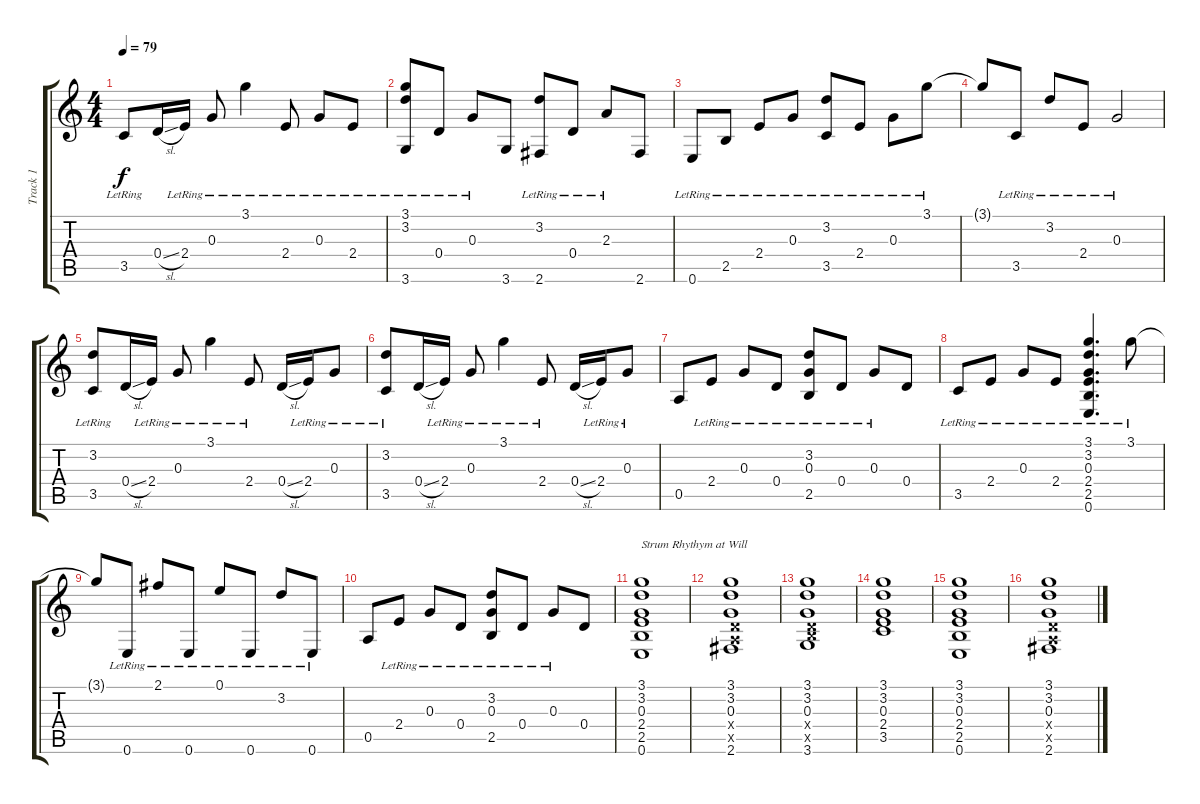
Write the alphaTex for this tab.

\track ("Track 1" "Track 1") {instrument acousticguitarsteel}
\staff {score tabs}
\tuning (E4 B3 G3 D3 A2 E2) {hide}
\ts (4 4)
\tempo 79
\clef g2
\ks c
3.5{lr}.8{dy f} 0.4{sl}.16 2.4{lr}.16 0.3{lr}.8 3.1{lr}.4 2.4{lr}.8 0.3{lr}.8 2.4{lr}.8 |
(3.1{lr} 3.2{lr} 3.6{lr}).8 0.4{lr}.8 0.3{lr}.8 3.6.8 (3.2{lr} 2.6{lr}).8 0.4{lr}.8 2.3{lr}.8 2.6.8 |
0.6{lr}.8 2.5{lr}.8 2.4{lr}.8 0.3{lr}.8 (3.2{lr} 3.5{lr}).8 2.4{lr}.8 0.3{lr}.8 3.1{lr}.8 |
3.1{t}.8 3.5{lr}.8 3.2{lr}.8 2.4{lr}.8 0.3{lr}.2 |
(3.2{lr} 3.5{lr}).8 0.4{sl}.16 2.4{lr}.16 0.3{lr}.8 3.1{lr}.4 2.4{lr}.8 0.4{sl}.16 2.4{lr}.16 0.3{lr}.8 |
(3.2{lr} 3.5{lr}).8 0.4{sl}.16 2.4{lr}.16 0.3{lr}.8 3.1{lr}.4 2.4{lr}.8 0.4{sl}.16 2.4{lr}.16 0.3{lr}.8 |
0.5.8 2.4{lr}.8 0.3{lr}.8 0.4{lr}.8 (3.2{lr} 0.3{lr} 2.5{lr}).8 0.4{lr}.8 0.3{lr}.8 0.4.8 |
3.5{lr}.8 2.4{lr}.8 0.3{lr}.8 2.4{lr}.8 (3.1{lr} 3.2{lr} 0.3{lr} 2.4{lr} 2.5{lr} 0.6{lr}).4{d} 3.1{lr}.8 |
3.1{t}.8 0.6{lr}.8 2.1{lr}.8 0.6{lr}.8 0.1{lr}.8 0.6{lr}.8 3.2{lr}.8 0.6{lr}.8 |
0.5.8 2.4{lr}.8 0.3{lr}.8 0.4{lr}.8 (3.2{lr} 0.3{lr} 2.5{lr}).8 0.4{lr}.8 0.3{lr}.8 0.4.8 |
(3.1 3.2 0.3 2.4 2.5 0.6).1{txt "Strum Rhythym at Will"} |
(3.1 3.2 0.3 0.4{x} 0.5{x} 2.6).1 |
(3.1 3.2 0.3 0.4{x} 2.5{x} 3.6).1 |
(3.1 3.2 0.3 2.4 3.5).1 |
(3.1 3.2 0.3 2.4 2.5 0.6).1 |
(3.1 3.2 0.3 0.4{x} 0.5{x} 2.6).1
